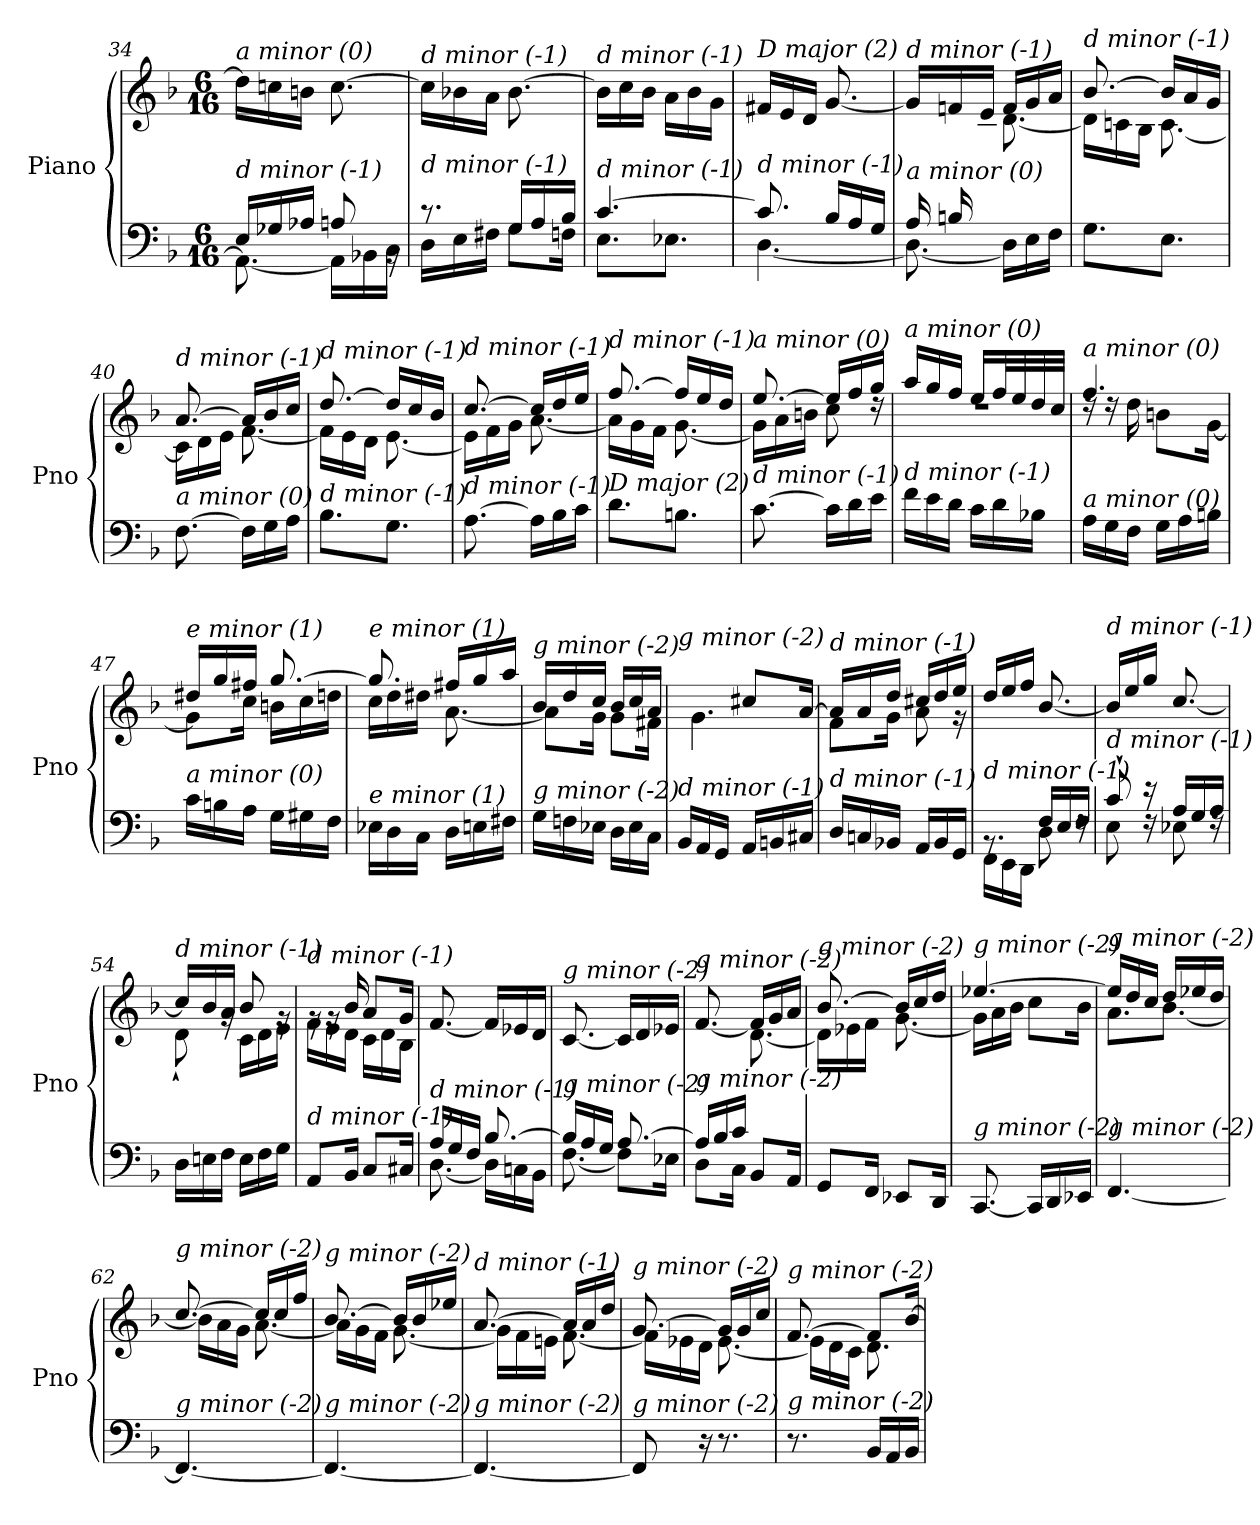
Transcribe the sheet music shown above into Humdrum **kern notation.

**kern	**kern
*part1	*part1
*staff2	*staff1
*I"Piano	*
*I'Pno	*
*clefF4	*clefG2
*k[b-]	*k[b-]
*M6/16	*M6/16
=34	=34
*^	*
!	!	!LO:TX:i:t=a minor (0)
!LO:TX:i:t=d minor (-1)	!	!
16E/LL	8.AA\_	16dd\LL]
16G-Xi/	.	16ccn\
16A-Xi/JJ	.	16bn\JJ
8A/	16AA\LL]	[8.cc\
.	16BB-X\	.
16rBB	16C\JJ	.
=35	=35	=35
!	!	!LO:TX:i:t=d minor (-1)
!LO:TX:i:t=d minor (-1)	!	!
8.r	16D\LL	16cc\LL]
.	16E\	16b-X\
.	16F#Xj\JJ	16a\JJ
16G/LL	8G\L	[8.b-\
16A/	.	.
16B-/JJ	16Fn\Jk	.
=36	=36	=36
!	!	!LO:TX:i:t=d minor (-1)
!LO:TX:i:t=d minor (-1)	!	!
[4.c/	8.E\L	16b-\LL]
.	.	16cc\
.	.	16b-\JJ
.	8.E-X\J	16a\LL
.	.	16b-\
.	.	16g\JJ
=37	=37	=37
!	!	!LO:TX:i:t=D major (2)
!LO:TX:i:t=d minor (-1)	!	!
8.c/]	[4.D\	16f#X/LL
.	.	16e/
.	.	16d/JJ
16B-/LL	.	[8.g/
16A/	.	.
16G/JJ	.	.
!!LO:LB:g=z
=38	=38	=38
*	*	*^
!	!	!LO:TX:i:t=d minor (-1)	!
!LO:TX:i:t=a minor (0)	!	!	!
16A/LL	8.D\_	16g/LL]	8ryy
16Bn/	.	16fn/	.
4ryy	.	16e/JJ	16c#X\JJ
.	16D\LL]	16f/LL	[8.d\
.	16E\	16g/	.
.	16F\JJ	16a/JJ	.
=39	=39	=39	=39
!	!	!LO:TX:i:t=d minor (-1)	!
!LO:TX:i:t=a minor (0)	!	!	!
*v	*v	*	*
8.G\L	[8.b-/	16d\LL]
.	.	16cn\
.	.	16B-\JJ
8.E\J	16b-/LL]	[8.c\
.	16a/	.
.	16g/JJ	.
=40	=40	=40
!	!LO:TX:i:t=d minor (-1)	!
!LO:TX:i:t=a minor (0)	!	!
[8.F\	[8.a/	16c\LL]
.	.	16d\
.	.	16e\JJ
16F\LL]	16a/LL]	[8.f\
16G\	16b-/	.
16A\JJ	16cc/JJ	.
=41	=41	=41
!	!LO:TX:i:t=d minor (-1)	!
!LO:TX:i:t=d minor (-1)	!	!
8.B-\L	[8.dd/	16f\LL]
.	.	16e\
.	.	16d\JJ
8.G\J	16dd/LL]	[8.e\
.	16cc/	.
.	16b-/JJ	.
=42	=42	=42
!	!LO:TX:i:t=d minor (-1)	!
!LO:TX:i:t=d minor (-1)	!	!
[8.A\	[8.cc/	16e\LL]
.	.	16f\
.	.	16g\JJ
16A\LL]	16cc/LL]	[8.a\
16B-\	16dd/	.
16c\JJ	16ee/JJ	.
=43	=43	=43
!	!LO:TX:i:t=d minor (-1)	!
!LO:TX:i:t=D major (2)	!	!
8.d\L	[8.ff/	16a\LL]
.	.	16g\
.	.	16f\JJ
8.Bn\J	16ff/LL]	[8.g\
.	16ee/	.
.	16dd/JJ	.
!!LO:LB:g=z	!!
=44	=44	=44
!	!LO:TX:i:t=a minor (0)	!
!LO:TX:i:t=d minor (-1)	!	!
[8.c\	[8.ee/	16g\LL]
.	.	16a\
.	.	16bn\JJ
16c\LL]	16ee/LL]	8cc\
16d\	16ff/	.
16e\JJ	16gg/JJ	16rdd
=45	=45	=45
!	!LO:TX:i:t=a minor (0)	!
!LO:TX:i:t=d minor (-1)	!	!
16f\LL	16aa/LL	4.rdd
16e\	16gg/	.
16d\JJ	16ff/JJ	.
16c\LL	16ee/LL	.
16d\	32ff/L	.
.	32ee/	.
16B-X\JJ	32dd/	.
.	32cc/JJJ	.
=46	=46	=46
!	!LO:TX:i:t=a minor (0)	!
!LO:TX:i:t=a minor (0)	!	!
16A\LL	4.ff/	16rdd
16G\	.	16rdd
16F\JJ	.	16dd\
16G\LL	.	8bn\L
16A\	.	.
16Bn\JJ	.	[16g\Jk
=47	=47	=47
!	!LO:TX:i:t=e minor (1)	!
!LO:TX:i:t=a minor (0)	!	!
16c\LL	16dd#Xi/LL	8g\L]
16Bn\	16gg/	.
16A\JJ	16ff#X/JJ	16cc\Jk
16G\LL	[8.gg/	16bn\LL
16G#Xi\	.	16cc\
16F\JJ	.	16dd\JJ
=48	=48	=48
!	!LO:TX:i:t=e minor (1)	!
!LO:TX:i:t=e minor (1)	!	!
16E-Xj\LL	8.gg/]	16cc\LL
16D\	.	16dd\
16C\JJ	.	16dd#Xi\JJ
16D\LL	16ff#X/LL	[8.a\
16En\	16gg/	.
16F#X\JJ	16aa/JJ	.
!!LO:LB:g=z	!!
=49	=49	=49
!	!LO:TX:i:t=g minor (-2)	!
!LO:TX:i:t=g minor (-2)	!	!
16G\LL	16b-/LL	8a\L]
16Fn\	16dd/	.
16E-X\JJ	16cc/JJ	16g\Jk
16D\LL	16b-/LL	8g\L
16E-\	16cc/	.
16C\JJ	16a/JJ	16f#X\Jk
=50	=50	=50
!	!LO:TX:i:t=g minor (-2)	!
!LO:TX:i:t=d minor (-1)	!	!
16BB-/LL	8g/Lyy	4.g\
16AA/	.	.
16GG/JJ	16ee-X/Jk	.
16AA/LL	8cc#X/L	.
16BBn/	.	.
16C#X/JJ	[16a/Jk	.
=51	=51	=51
!	!LO:TX:i:t=d minor (-1)	!
!LO:TX:i:t=d minor (-1)	!	!
16D/LL	16a/LL]	8f\L
16Cn/	16a/	.
16BB-X/JJ	16dd/JJ	16g\Jk
16AA/LL	16cc#X/LL	8a\
16BB-/	16dd/	.
16GG/JJ	16ee/JJ	16r
=52	=52	=52
*^	*	*
!	!	!LO:TX:i:t=d minor (-1)	!
!LO:TX:i:t=d minor (-1)	!	!	!
*	*	*v	*v
8.rBB	16FF\LL	16dd/LL
.	16EE\	16ee/
.	16DD\JJ	16ff/JJ
16F/LL	8D\	[8.b-/
16E/	.	.
16F/JJ	16rF	.
=53	=53	=53
!	!	!LO:TX:i:t=d minor (-1)
!LO:TX:i:t=d minor (-1)	!	!
8c`/	8E\	16b-/LL]
.	.	16ee/
16r	16rF	16gg/JJ
16A/LL	8E-X\	[8.cc/
16G/	.	.
16A/JJ	16rF	.
=54	=54	=54
*	*	*^
!	!	!LO:TX:i:t=d minor (-1)	!
!LO:TX:i:t=d minor (-1)	!	!	!
*v	*v	*	*
16D\LL	16cc/LL]	8d`\
16En\	16b-/	.
16F\JJ	16a/JJ	16rg
16E\LL	8b-/	16c\LL
16F\	.	16d\
16G\JJ	16rg	16e\JJ
!!LO:LB:g=z	!!
=55	=55	=55
!	!LO:TX:i:t=d minor (-1)	!
!LO:TX:i:t=d minor (-1)	!	!
8AA/L	16rg	16f\LL
.	16rg	16e\
16BB-/Jk	16b-/	16d\JJ
8C/L	8a/L	16c\LL
.	.	16d\
16C#X/Jk	16g/Jk	16B-\JJ
=56	=56	=56
*^	*	*
!	!	!LO:TX:i:t=g minor (-2)	!
!LO:TX:i:t=d minor (-1)	!	!	!
*	*	*v	*v
16A/LL	[8.D\	[8.f/
16G/	.	.
16F/JJ	.	.
[8.B-/	16D\LL]	16f/LL]
.	16Cn\	16e-X/
.	16BB-\JJ	16d/JJ
=57	=57	=57
!	!	!LO:TX:i:t=g minor (-2)
!LO:TX:i:t=g minor (-2)	!	!
16B-/LL]	[8.F\	[8.c/
16A/	.	.
16G/JJ	.	.
[8.A/	8F\L]	16c/LL]
.	.	16d/
.	16E-X\Jk	16e-X/JJ
=58	=58	=58
*	*^	*^
*	*	*	*	*^
!	!	!	!LO:TX:i:t=g minor (-2)	!	!
!LO:TX:i:t=g minor (-2)	!	!	!	!	!
8.ryy	16A/LL]	8D\L	[8.f/	8.ryy	8.ryy
.	16B-/	.	.	.	.
.	16c/JJ	16C\Jk	.	.	.
8.ryy	8BB-/L	8.ryy	16f/LL]	[8.d\	8.ryy
.	.	.	16g/	.	.
.	16AA/Jk	.	16a/JJ	.	.
*	*v	*v	*	*	*
*	*	*	*v	*v
=59	=59	=59	=59
!	!	!LO:TX:i:t=g minor (-2)	!
!LO:TX:i:t=g minor (-2)	!	!	!
*v	*v	*	*
8GG/L	[8.b-/	16d\LL]
.	.	16e-X\
16FF/Jk	.	16f\JJ
8EE-X/L	16b-/LL]	[8.g\
.	16cc/	.
16DD/Jk	16dd/JJ	.
=60	=60	=60
!	!LO:TX:i:t=g minor (-2)	!
!LO:TX:i:t=g minor (-2)	!	!
[8.CC/	[4.ee-X/	16g\LL]
.	.	16a\
.	.	16b-\JJ
16CC/LL]	.	8cc\L
16DD/	.	.
16EE-X/JJ	.	16b-\Jk
!!LO:LB:g=z	!!
=61	=61	=61
!	!LO:TX:i:t=g minor (-2)	!
!LO:TX:i:t=g minor (-2)	!	!
[4.FF/	16ee-/LL]	8.a\L
.	16dd/	.
.	16cc/JJ	.
.	16dd/LL	[8.b-\J
.	16ee-X/	.
.	16dd/JJ	.
=62	=62	=62
!	!LO:TX:i:t=g minor (-2)	!
!LO:TX:i:t=g minor (-2)	!	!
4.FF/_	[8.cc/	16b-\LL]
.	.	16a\
.	.	16g\JJ
.	16cc/LL]	[8.a\
.	16cc/	.
.	16ff/JJ	.
=63	=63	=63
!	!LO:TX:i:t=g minor (-2)	!
!LO:TX:i:t=g minor (-2)	!	!
4.FF/_	[8.b-/	16a\LL]
.	.	16g\
.	.	16f\JJ
.	16b-/LL]	[8.g\
.	16b-/	.
.	16ee-X/JJ	.
=64	=64	=64
!	!LO:TX:i:t=d minor (-1)	!
!LO:TX:i:t=g minor (-2)	!	!
4.FF/_	[8.a/	16g\LL]
.	.	16f\
.	.	16en\JJ
.	16a/LL]	[8.f\
.	16a/	.
.	16dd/JJ	.
=65	=65	=65
!	!LO:TX:i:t=g minor (-2)	!
!LO:TX:i:t=g minor (-2)	!	!
8FF/]	[8.g/	16f\LL]
.	.	16e-X\
16r	.	16d\JJ
8.r	16g/LL]	[8.e-\
.	16g/	.
.	16cc/JJ	.
=66	=66	=66
!	!LO:TX:i:t=g minor (-2)	!
!LO:TX:i:t=g minor (-2)	!	!
8.r	[8.f/	16e-\LL]
.	.	16d\
.	.	16c\JJ
16BB-/LL	8f/L]	8.d\
16AA/	.	.
16BB-/JJ	[16b-/Jk	.
*	*v	*v
=	=
*-	*-
